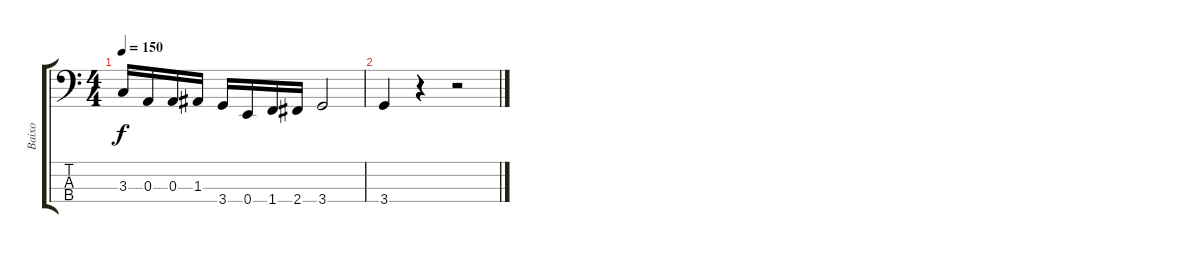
\track ("Baixo" "Baixo") {instrument electricbasspick}
\staff {score tabs}
\tuning (G2 D2 A1 E1) {hide}
\ts (4 4)
\tempo 150
\clef f4
\ks c
3.3.16{dy f} 0.3.16 0.3.16 1.3.16 3.4.16 0.4.16 1.4.16 2.4.16 3.4.2 |
3.4.4 r.4 r.2
